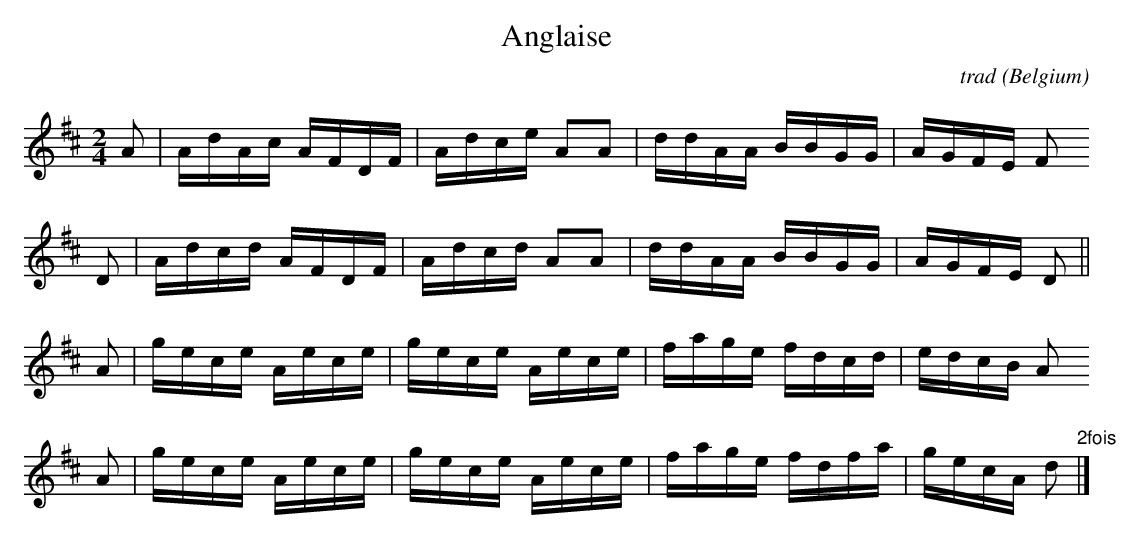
X:1
T:Anglaise
C:trad
O:Belgium
M:2/4
L:1/16
K:Dmaj
A2|AdAc AFDF|Adce A2A2|ddAA BBGG|AGFE F2
D2|Adcd AFDF|Adcd A2A2|ddAA BBGG|AGFE D2||
A2|gece Aece|gece Aece|fage fdcd|edcB A2
A2|gece Aece|gece Aece|fage fdfa|gecA d2"2fois"|]
